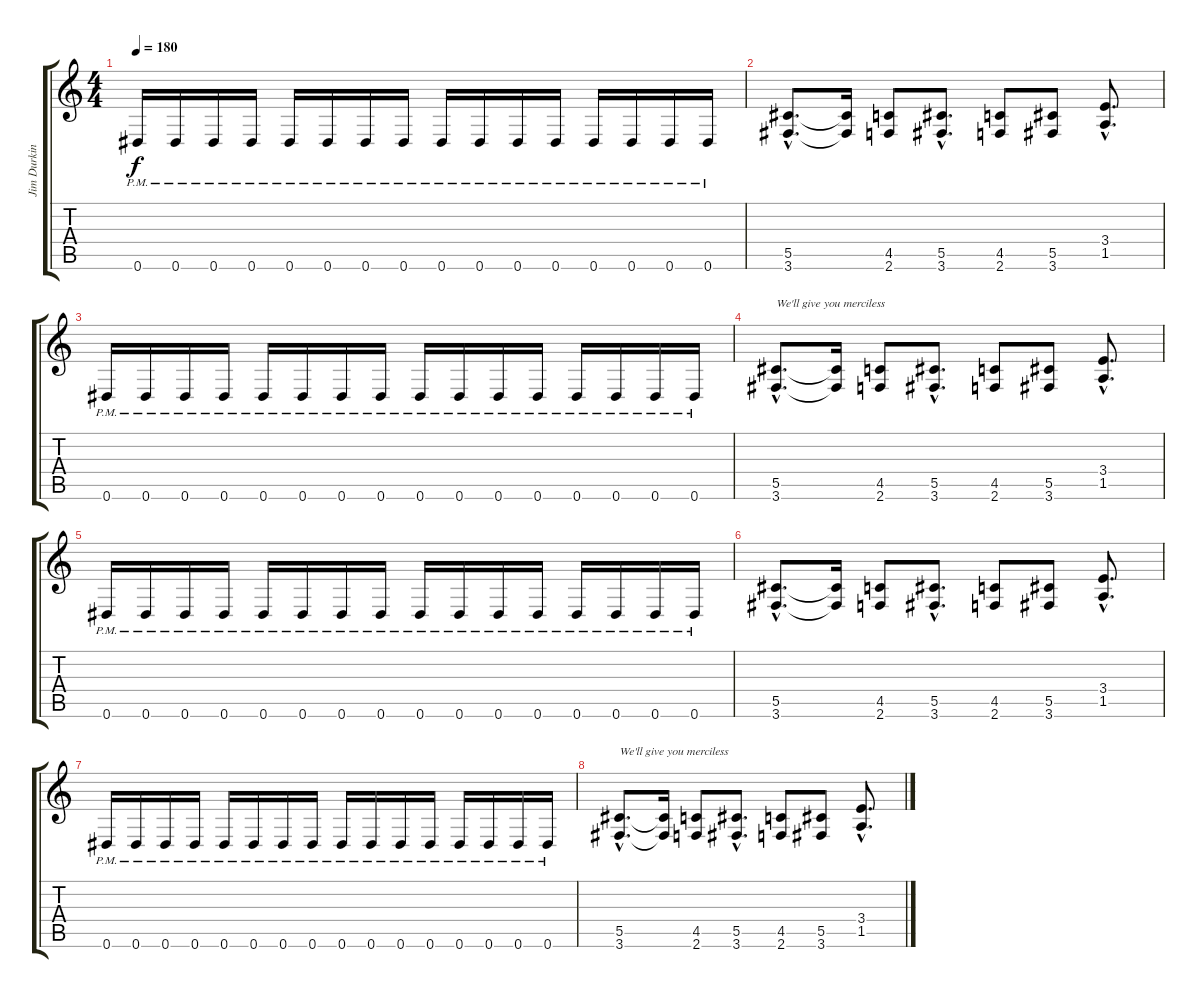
\track ("Jim Durkin" "Jim Durkin") {instrument distortionguitar}
\staff {score tabs}
\tuning (Eb4 Bb3 Gb3 Db3 Ab2 Eb2) {hide}
\ts (4 4)
\tempo 180
\clef g2
\ks c
0.6{pm}.16{dy f} 0.6{pm}.16 0.6{pm}.16 0.6{pm}.16 0.6{pm}.16 0.6{pm}.16 0.6{pm}.16 0.6{pm}.16 0.6{pm}.16 0.6{pm}.16 0.6{pm}.16 0.6{pm}.16 0.6{pm}.16 0.6{pm}.16 0.6{pm}.16 0.6{pm}.16 |
(5.5{hac} 3.6{hac}).8{d} (5.5{t} 3.6{t}).16 (4.5 2.6).8 (5.5{hac} 3.6{hac}).8{d} (4.5 2.6).8 (5.5 3.6).8 (3.4{hac} 1.5{hac}).8{d} |
0.6{pm}.16 0.6{pm}.16 0.6{pm}.16 0.6{pm}.16 0.6{pm}.16 0.6{pm}.16 0.6{pm}.16 0.6{pm}.16 0.6{pm}.16 0.6{pm}.16 0.6{pm}.16 0.6{pm}.16 0.6{pm}.16 0.6{pm}.16 0.6{pm}.16 0.6{pm}.16 |
(5.5{hac} 3.6{hac}).8{d txt "We'll give you merciless"} (5.5{t} 3.6{t}).16 (4.5 2.6).8 (5.5{hac} 3.6{hac}).8{d} (4.5 2.6).8 (5.5 3.6).8 (3.4{hac} 1.5{hac}).8{d} |
0.6{pm}.16 0.6{pm}.16 0.6{pm}.16 0.6{pm}.16 0.6{pm}.16 0.6{pm}.16 0.6{pm}.16 0.6{pm}.16 0.6{pm}.16 0.6{pm}.16 0.6{pm}.16 0.6{pm}.16 0.6{pm}.16 0.6{pm}.16 0.6{pm}.16 0.6{pm}.16 |
(5.5{hac} 3.6{hac}).8{d} (5.5{t} 3.6{t}).16 (4.5 2.6).8 (5.5{hac} 3.6{hac}).8{d} (4.5 2.6).8 (5.5 3.6).8 (3.4{hac} 1.5{hac}).8{d} |
0.6{pm}.16 0.6{pm}.16 0.6{pm}.16 0.6{pm}.16 0.6{pm}.16 0.6{pm}.16 0.6{pm}.16 0.6{pm}.16 0.6{pm}.16 0.6{pm}.16 0.6{pm}.16 0.6{pm}.16 0.6{pm}.16 0.6{pm}.16 0.6{pm}.16 0.6{pm}.16 |
(5.5{hac} 3.6{hac}).8{d txt "We'll give you merciless"} (5.5{t} 3.6{t}).16 (4.5 2.6).8 (5.5{hac} 3.6{hac}).8{d} (4.5 2.6).8 (5.5 3.6).8 (3.4{hac} 1.5{hac}).8{d}
